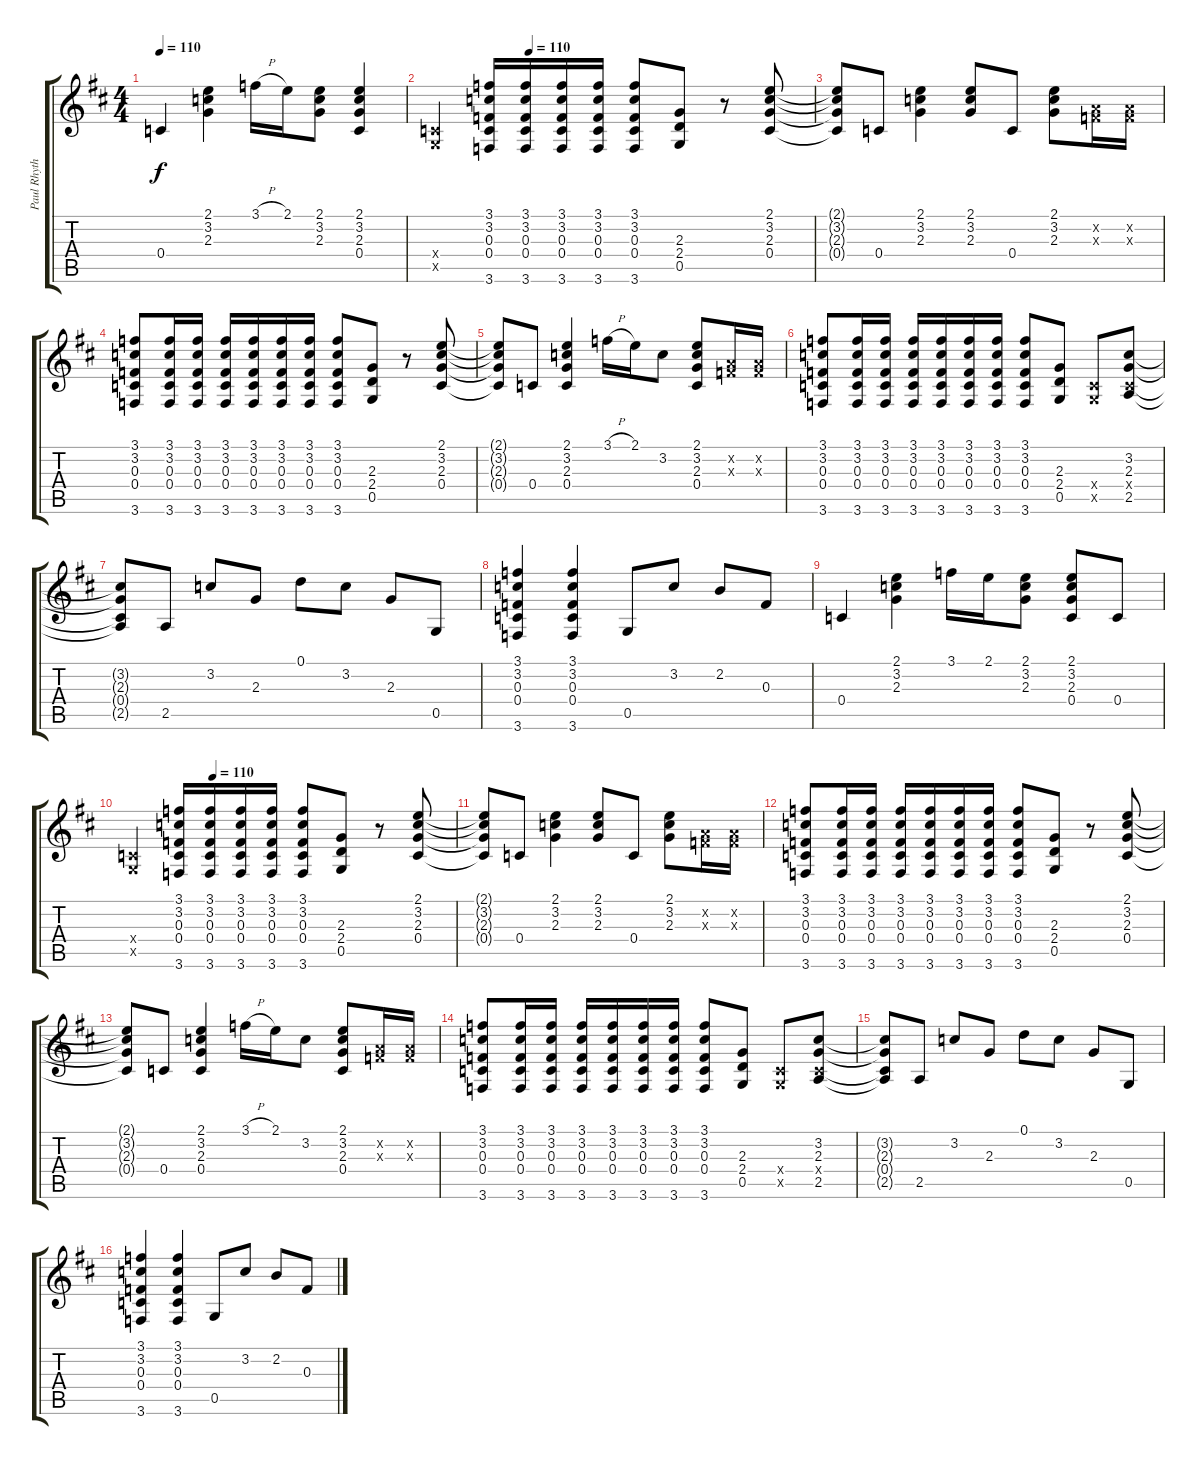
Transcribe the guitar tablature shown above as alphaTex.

\track ("Paul Rhythm" "Paul Rhyth") {instrument overdrivenguitar}
\staff {score tabs}
\tuning (D4 A3 F3 C3 G2 D2) {hide}
\ts (4 4)
\tempo 110
\clef g2
\ks d
0.4.4{dy f} (2.1 3.2 2.3).4 3.1{h}.16 2.1.16 (2.1 3.2 2.3).8 (2.1 3.2 2.3 0.4).4 |
\tempo (110 0.25)
(0.4{x} 0.5{x}).4 (3.1 3.2 0.3 0.4 3.6).16 (3.1 3.2 0.3 0.4 3.6).16 (3.1 3.2 0.3 0.4 3.6).16 (3.1 3.2 0.3 0.4 3.6).16 (3.1 3.2 0.3 0.4 3.6).8 (2.3 2.4 0.5).8 r.8 (2.1 3.2 2.3 0.4).8 |
(2.1{t} 3.2{t} 2.3{t} 0.4{t}).8 0.4.8 (2.1 3.2 2.3).4 (2.1 3.2 2.3).8 0.4.8 (2.1 3.2 2.3).8 (0.2{x} 0.3{x}).16 (0.2{x} 0.3{x}).16 |
(3.1 3.2 0.3 0.4 3.6).8 (3.1 3.2 0.3 0.4 3.6).16 (3.1 3.2 0.3 0.4 3.6).16 (3.1 3.2 0.3 0.4 3.6).16 (3.1 3.2 0.3 0.4 3.6).16 (3.1 3.2 0.3 0.4 3.6).16 (3.1 3.2 0.3 0.4 3.6).16 (3.1 3.2 0.3 0.4 3.6).8 (2.3 2.4 0.5).8 r.8 (2.1 3.2 2.3 0.4).8 |
(2.1{t} 3.2{t} 2.3{t} 0.4{t}).8 0.4.8 (2.1 3.2 2.3 0.4).4 3.1{h}.16 2.1.16 3.2.8 (2.1 3.2 2.3 0.4).8 (0.2{x} 0.3{x}).16 (0.2{x} 0.3{x}).16 |
(3.1 3.2 0.3 0.4 3.6).8 (3.1 3.2 0.3 0.4 3.6).16 (3.1 3.2 0.3 0.4 3.6).16 (3.1 3.2 0.3 0.4 3.6).16 (3.1 3.2 0.3 0.4 3.6).16 (3.1 3.2 0.3 0.4 3.6).16 (3.1 3.2 0.3 0.4 3.6).16 (3.1 3.2 0.3 0.4 3.6).8 (2.3 2.4 0.5).8 (0.4{x} 0.5{x}).8 (3.2 2.3 0.4{x} 2.5).8 |
(3.2{t} 2.3{t} 0.4{t} 2.5{t}).8 2.5.8 3.2.8 2.3.8 0.1.8 3.2.8 2.3.8 0.5.8 |
(3.1 3.2 0.3 0.4 3.6).4 (3.1 3.2 0.3 0.4 3.6).4 0.5.8 3.2.8 2.2.8 0.3.8 |
0.4.4 (2.1 3.2 2.3).4 3.1.16 2.1.16 (2.1 3.2 2.3).8 (2.1 3.2 2.3 0.4).8 0.4.8 |
\tempo (110 0.25)
(0.4{x} 0.5{x}).4 (3.1 3.2 0.3 0.4 3.6).16 (3.1 3.2 0.3 0.4 3.6).16 (3.1 3.2 0.3 0.4 3.6).16 (3.1 3.2 0.3 0.4 3.6).16 (3.1 3.2 0.3 0.4 3.6).8 (2.3 2.4 0.5).8 r.8 (2.1 3.2 2.3 0.4).8 |
(2.1{t} 3.2{t} 2.3{t} 0.4{t}).8 0.4.8 (2.1 3.2 2.3).4 (2.1 3.2 2.3).8 0.4.8 (2.1 3.2 2.3).8 (0.2{x} 0.3{x}).16 (0.2{x} 0.3{x}).16 |
(3.1 3.2 0.3 0.4 3.6).8 (3.1 3.2 0.3 0.4 3.6).16 (3.1 3.2 0.3 0.4 3.6).16 (3.1 3.2 0.3 0.4 3.6).16 (3.1 3.2 0.3 0.4 3.6).16 (3.1 3.2 0.3 0.4 3.6).16 (3.1 3.2 0.3 0.4 3.6).16 (3.1 3.2 0.3 0.4 3.6).8 (2.3 2.4 0.5).8 r.8 (2.1 3.2 2.3 0.4).8 |
(2.1{t} 3.2{t} 2.3{t} 0.4{t}).8 0.4.8 (2.1 3.2 2.3 0.4).4 3.1{h}.16 2.1.16 3.2.8 (2.1 3.2 2.3 0.4).8 (0.2{x} 0.3{x}).16 (0.2{x} 0.3{x}).16 |
(3.1 3.2 0.3 0.4 3.6).8 (3.1 3.2 0.3 0.4 3.6).16 (3.1 3.2 0.3 0.4 3.6).16 (3.1 3.2 0.3 0.4 3.6).16 (3.1 3.2 0.3 0.4 3.6).16 (3.1 3.2 0.3 0.4 3.6).16 (3.1 3.2 0.3 0.4 3.6).16 (3.1 3.2 0.3 0.4 3.6).8 (2.3 2.4 0.5).8 (0.4{x} 0.5{x}).8 (3.2 2.3 0.4{x} 2.5).8 |
(3.2{t} 2.3{t} 0.4{t} 2.5{t}).8 2.5.8 3.2.8 2.3.8 0.1.8 3.2.8 2.3.8 0.5.8 |
(3.1 3.2 0.3 0.4 3.6).4 (3.1 3.2 0.3 0.4 3.6).4 0.5.8 3.2.8 2.2.8 0.3.8
